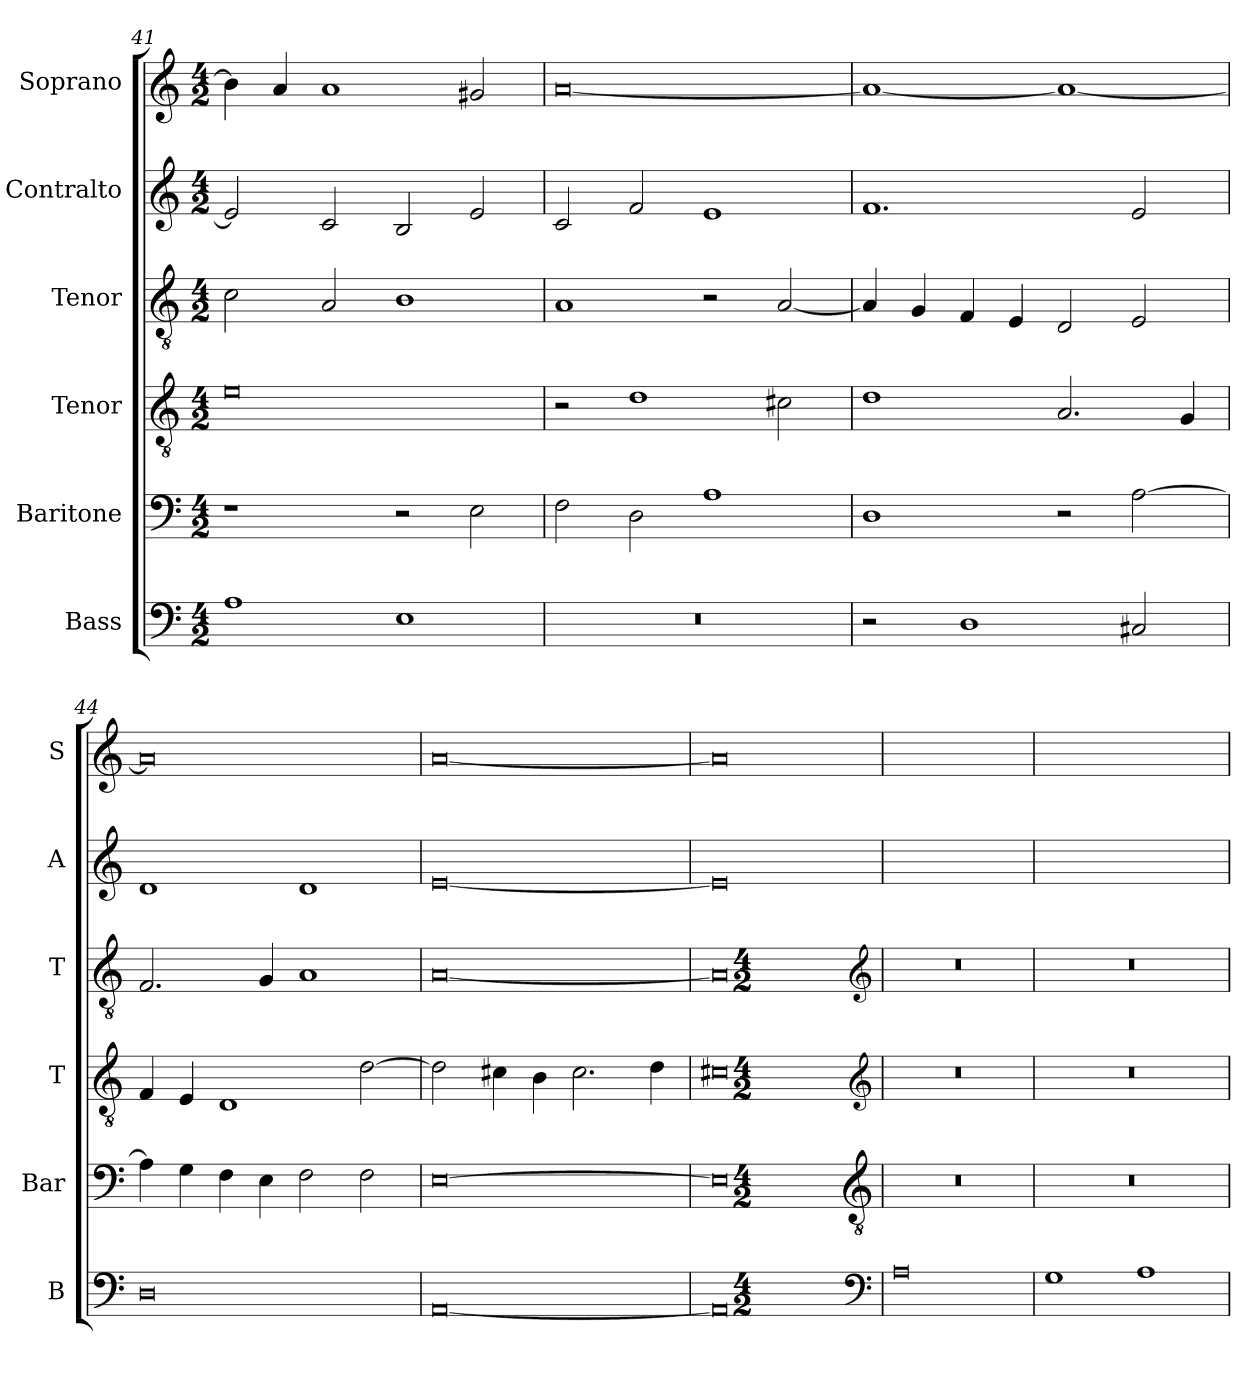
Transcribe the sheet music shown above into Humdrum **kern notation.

**kern	**kern	**kern	**kern	**kern	**kern
*part6	*part5	*part4	*part3	*part2	*part1
*staff6	*staff5	*staff4	*staff3	*staff2	*staff1
*I"Bass	*I"Baritone	*I"Tenor	*I"Tenor	*I"Contralto	*I"Soprano
*I'B	*I'Bar	*I'T	*I'T	*I'A	*I'S
*clefF4	*clefF4	*clefGv2	*clefGv2	*clefG2	*clefG2
*k[]	*k[]	*k[]	*k[]	*k[]	*k[]
*E:phr	*E:phr	*E:phr	*E:phr	*E:phr	*E:phr
*M4/2	*M4/2	*M4/2	*M4/2	*M4/2	*M4/2
=41	=41	=41	=41	=41	=41
1A	1r	0e	2c	2e]	4b]
.	.	.	.	.	4a
.	.	.	2A	2c	1a
1E	2r	.	1B	2B	.
.	2E	.	.	2e	2g#X
=42	=42	=42	=42	=42	=42
0r	2F	2r	1A	2c	[0a
.	2D	1d	.	2f	.
.	1A	.	2r	1e	.
.	.	2c#X	[2A	.	.
=43	=43	=43	=43	=43	=43
2r	1D	1d	4A]	1.f	1a_
.	.	.	4G	.	.
1D	.	.	4F	.	.
.	.	.	4E	.	.
.	2r	2.A	2D	.	1a_
2C#X	[2A	.	2E	2e	.
.	.	4G	.	.	.
=44	=44	=44	=44	=44	=44
0D	4A]	4F	2.F	1d	0a]
.	4G	4E	.	.	.
.	4F	1D	.	.	.
.	4E	.	4G	.	.
.	2F	.	1A	1d	.
.	2F	[2d	.	.	.
=45	=45	=45	=45	=45	=45
[0AA	[0E	2d]	[0A	[0e	[0a
.	.	4c#X	.	.	.
.	.	4B	.	.	.
.	.	2.c#	.	.	.
.	.	4d	.	.	.
=46	=46	=46	=46	=46	=46
0AA]	0E]	0c#X	0A]	0e]	0a]
*clefF4	*clefGv2	*clefG2	*clefG2	*	*
*k[]	*k[]	*k[]	*k[]	*	*
*E:phr	*E:phr	*E:phr	*E:phr	*	*
*M4/2	*M4/2	*M4/2	*M4/2	*	*
=47	=47	=47	=47	=47	=47
0A	0r	0r	0r	0ryy	0ryy
=48	=48	=48	=48	=48	=48
1G	0r	0r	0r	0ryy	0ryy
1A	.	.	.	.	.
=	=	=	=	=	=
*-	*-	*-	*-	*-	*-
